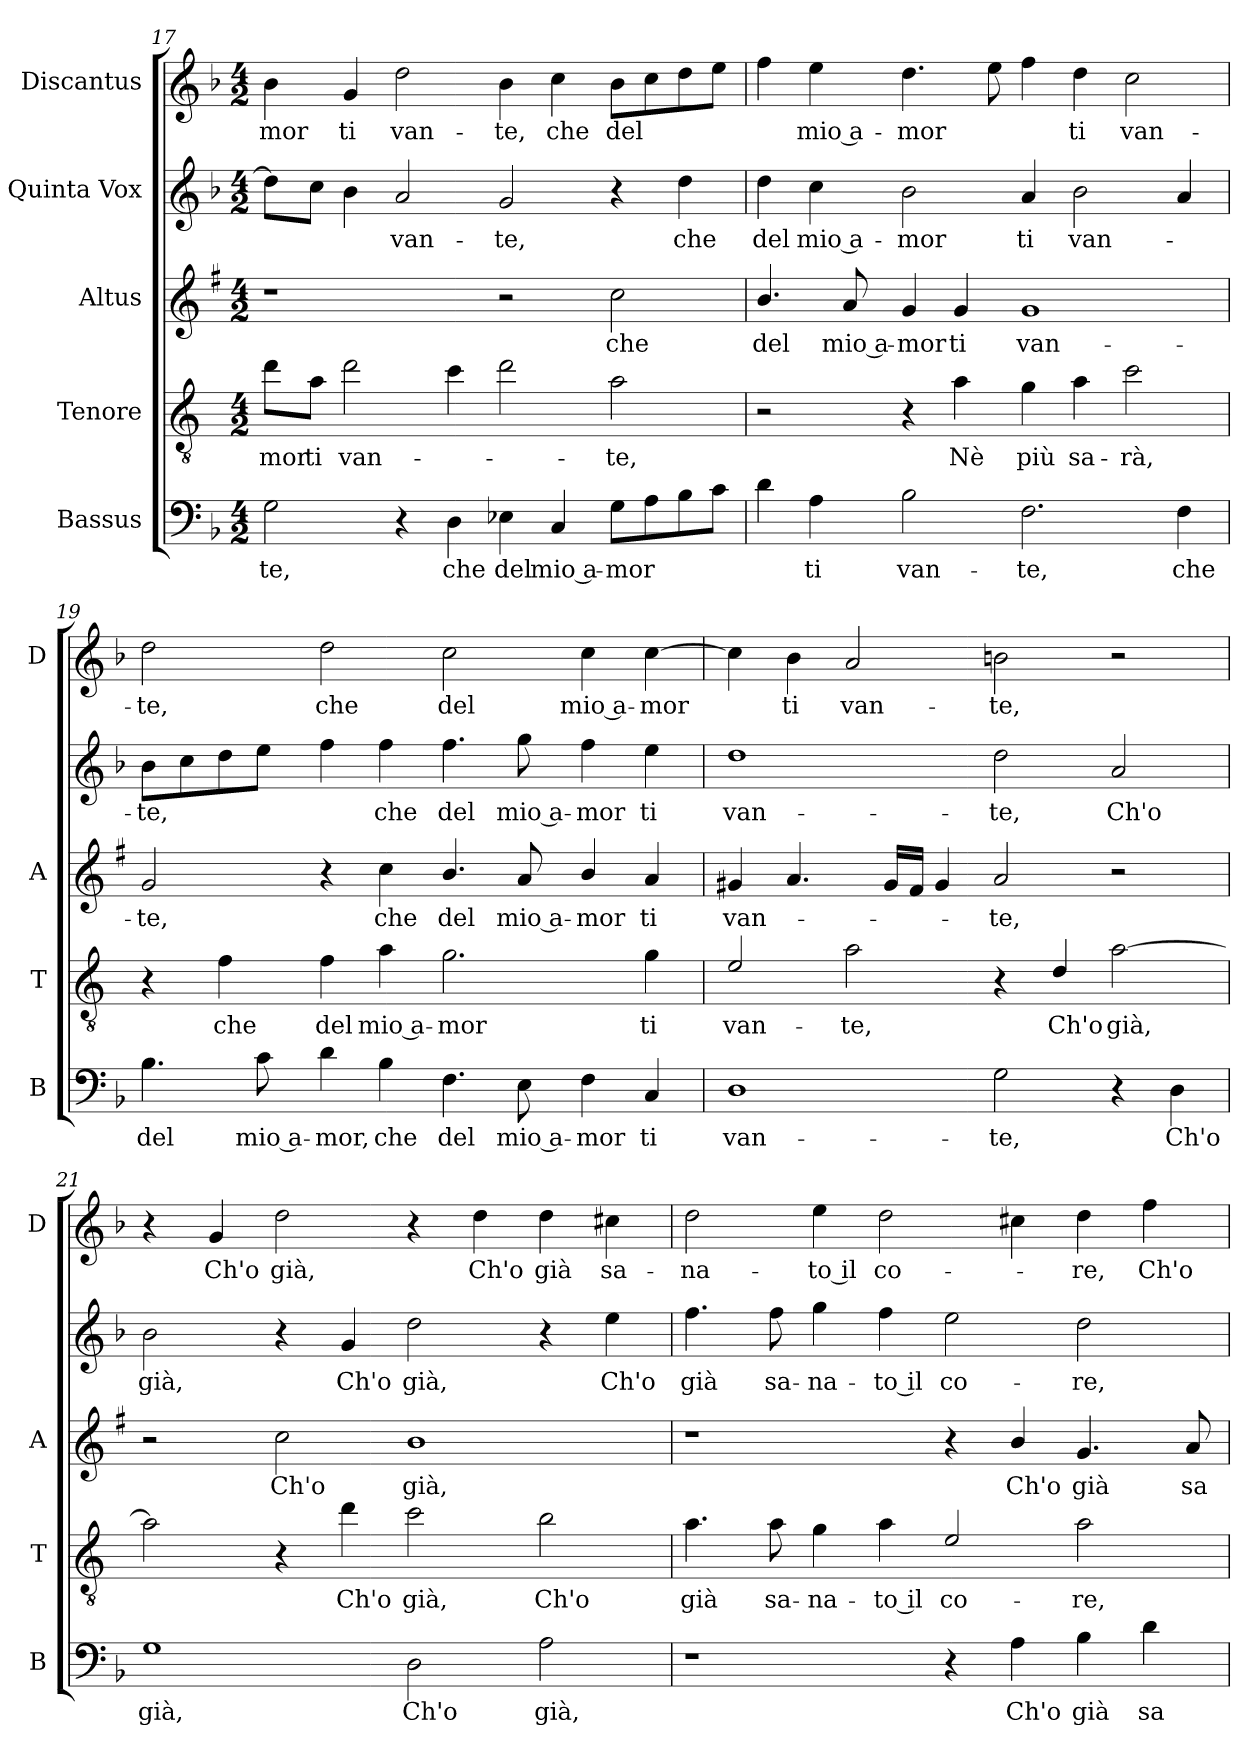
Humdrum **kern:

**kern	**text	**kern	**text	**kern	**text	**kern	**text	**kern	**text
*part5	*part5	*part4	*part4	*part3	*part3	*part2	*part2	*part1	*part1
*staff5	*staff5	*staff4	*staff4	*staff3	*staff3	*staff2	*staff2	*staff1	*staff1
*I"Bassus	*	*I"Tenore	*	*I"Altus	*	*I"Quinta Vox	*	*I"Discantus	*
*I'B	*	*I'T	*	*I'A	*	*	*	*I'D	*
!!LO:LB:g=z
*clefF4	*	*clefGv2	*	*clefG2	*	*clefG2	*	*clefG2	*
*	*	*ITrd4c7	*	*ITrd1c2	*	*	*	*	*
*k[b-]	*	*k[b-]	*	*k[b-]	*	*k[b-]	*	*k[b-]	*
*F:	*	*F:	*	*F:	*	*F:	*	*F:	*
*M4/2	*	*M4/2	*	*M4/2	*	*M4/2	*	*M4/2	*
=17	=17	=17	=17	=17	=17	=17	=17	=17	=17
!	!LO:LY:b	!	!LO:LY:b	!	!	!	!	!	!LO:LY:b
2G\	-te,	8g\L	-mor	1r	.	8dd\L]	.	4b-\	-mor
!	!	!	!LO:LY:b	!	!	!	!	!	!
.	.	8d\J	ti	.	.	8cc\J	.	.	.
!	!	!	!LO:LY:b	!	!	!	!	!	!LO:LY:b
.	.	2g\	van-	.	.	4b-\	.	4g/	ti
!	!	!	!	!	!	!	!LO:LY:b	!	!LO:LY:b
4r	.	.	.	.	.	2a/	van-	2dd\	van-
!	!LO:LY:b	!	!	!	!	!	!	!	!
4D\	che	4f\	.	.	.	.	.	.	.
!	!LO:LY:b	!	!	!	!	!	!LO:LY:b	!	!LO:LY:b
4E-X\	del	2g\	.	2r	.	2g/	-te,	4b-\	-te,
!	!LO:LY:b	!	!	!	!	!	!	!	!LO:LY:b
4C/	mio a-	.	.	.	.	.	.	4cc\	che
!	!LO:LY:b	!	!LO:LY:b	!	!LO:LY:b	!	!	!	!LO:LY:b
8G\L	-mor	2d\	-te,	2b-\	che	4r	.	8b-\L	del
8A\	.	.	.	.	.	.	.	8cc\	.
!	!	!	!	!	!	!	!LO:LY:b	!	!
8B-\	.	.	.	.	.	4dd\	che	8dd\	.
8c\J	.	.	.	.	.	.	.	8ee\J	.
=18	=18	=18	=18	=18	=18	=18	=18	=18	=18
!	!	!	!	!	!LO:LY:b	!	!LO:LY:b	!	!
4d\	.	2r	.	4.a/	del	4dd\	del	4ff\	.
!	!LO:LY:b	!	!	!	!	!	!LO:LY:b	!	!LO:LY:b
4A\	ti	.	.	.	.	4cc\	mio a-	4ee\	mio a-
!	!	!	!	!	!LO:LY:b	!	!	!	!
.	.	.	.	8g/	mio a-	.	.	.	.
!	!LO:LY:b	!	!	!	!LO:LY:b	!	!LO:LY:b	!	!LO:LY:b
2B-\	van-	4r	.	4f/	-mor	2b-\	-mor	4.dd\	-mor
!	!	!	!LO:LY:b	!	!LO:LY:b	!	!	!	!
.	.	4d\	Nè	4f/	ti	.	.	.	.
.	.	.	.	.	.	.	.	8ee\	.
!	!LO:LY:b	!	!LO:LY:b	!	!LO:LY:b	!	!LO:LY:b	!	!
2.F\	-te,	4c\	più	1f	van-	4a/	ti	4ff\	.
!	!	!	!LO:LY:b	!	!	!	!LO:LY:b	!	!LO:LY:b
.	.	4d\	sa-	.	.	2b-\	van-	4dd\	ti
!	!	!	!LO:LY:b	!	!	!	!	!	!LO:LY:b
.	.	2f\	-rà,	.	.	.	.	2cc\	van-
!	!LO:LY:b	!	!	!	!	!	!	!	!
4F\	che	.	.	.	.	4a/	.	.	.
=19	=19	=19	=19	=19	=19	=19	=19	=19	=19
!	!LO:LY:b	!	!	!	!LO:LY:b	!	!LO:LY:b	!	!LO:LY:b
4.B-\	del	4r	.	2f/	-te,	8b-\L	-te,	2dd\	-te,
.	.	.	.	.	.	8cc\	.	.	.
!	!	!	!LO:LY:b	!	!	!	!	!	!
.	.	4B-\	che	.	.	8dd\	.	.	.
!	!LO:LY:b	!	!	!	!	!	!	!	!
8c\	mio a-	.	.	.	.	8ee\J	.	.	.
!	!LO:LY:b	!	!LO:LY:b	!	!	!	!	!	!LO:LY:b
4d\	-mor,	4B-\	del	4r	.	4ff\	.	2dd\	che
!	!LO:LY:b	!	!LO:LY:b	!	!LO:LY:b	!	!LO:LY:b	!	!
4B-\	che	4d\	mio a-	4b-\	che	4ff\	che	.	.
!	!LO:LY:b	!	!LO:LY:b	!	!LO:LY:b	!	!LO:LY:b	!	!LO:LY:b
4.F\	del	2.c\	-mor	4.a/	del	4.ff\	del	2cc\	del
!	!LO:LY:b	!	!	!	!LO:LY:b	!	!LO:LY:b	!	!
8E\	mio a-	.	.	8g/	mio a-	8gg\	mio a-	.	.
!	!LO:LY:b	!	!	!	!LO:LY:b	!	!LO:LY:b	!	!LO:LY:b
4F\	-mor	.	.	4a/	-mor	4ff\	-mor	4cc\	mio a-
!	!LO:LY:b	!	!LO:LY:b	!	!LO:LY:b	!	!LO:LY:b	!	!LO:LY:b
4C/	ti	4c\	ti	4g/	ti	4ee\	ti	[4cc\	-mor
!!LO:PB:g=z
=20	=20	=20	=20	=20	=20	=20	=20	=20	=20
!	!LO:LY:b	!	!LO:LY:b	!	!LO:LY:b	!	!LO:LY:b	!	!
1D	van-	2A/	van-	4f#X/	van-	1dd	van-	4cc\]	.
!	!	!	!	!	!	!	!	!	!LO:LY:b
.	.	.	.	4.g/	.	.	.	4b-\	ti
!	!	!	!LO:LY:b	!	!	!	!	!	!LO:LY:b
.	.	2d\	-te,	.	.	.	.	2a/	van-
.	.	.	.	16f#/LL	.	.	.	.	.
.	.	.	.	16e/JJ	.	.	.	.	.
.	.	.	.	4f#/	.	.	.	.	.
!	!LO:LY:b	!	!	!	!LO:LY:b	!	!LO:LY:b	!	!LO:LY:b
2G\	-te,	4r	.	2g/	-te,	2dd\	-te,	2bn\	-te,
!	!	!	!LO:LY:b	!	!	!	!	!	!
.	.	4G/	Ch'o	.	.	.	.	.	.
!	!	!	!LO:LY:b	!	!	!	!LO:LY:b	!	!
4r	.	[2d\	già,	2r	.	2a/	Ch'o	2r	.
!	!LO:LY:b	!	!	!	!	!	!	!	!
4D\	Ch'o	.	.	.	.	.	.	.	.
=21	=21	=21	=21	=21	=21	=21	=21	=21	=21
!	!LO:LY:b	!	!	!	!	!	!LO:LY:b	!	!
1G	già,	2d\]	.	2r	.	2b-\	già,	4r	.
!	!	!	!	!	!	!	!	!	!LO:LY:b
.	.	.	.	.	.	.	.	4g/	Ch'o
!	!	!	!	!	!LO:LY:b	!	!	!	!LO:LY:b
.	.	4r	.	2b-\	Ch'o	4r	.	2dd\	già,
!	!	!	!LO:LY:b	!	!	!	!LO:LY:b	!	!
.	.	4g\	Ch'o	.	.	4g/	Ch'o	.	.
!	!LO:LY:b	!	!LO:LY:b	!	!LO:LY:b	!	!LO:LY:b	!	!
2D\	Ch'o	2f\	già,	1a	già,	2dd\	già,	4r	.
!	!	!	!	!	!	!	!	!	!LO:LY:b
.	.	.	.	.	.	.	.	4dd\	Ch'o
!	!LO:LY:b	!	!LO:LY:b	!	!	!	!	!	!LO:LY:b
2A\	già,	2e\	Ch'o	.	.	4r	.	4dd\	già
!	!	!	!	!	!	!	!LO:LY:b	!	!LO:LY:b
.	.	.	.	.	.	4ee\	Ch'o	4cc#X\	sa-
=22	=22	=22	=22	=22	=22	=22	=22	=22	=22
!	!	!	!LO:LY:b	!	!	!	!LO:LY:b	!	!LO:LY:b
1r	.	4.d\	già	1r	.	4.ff\	già	2dd\	-na-
!	!	!	!LO:LY:b	!	!	!	!LO:LY:b	!	!
.	.	8d\	sa-	.	.	8ff\	sa-	.	.
!	!	!	!LO:LY:b	!	!	!	!LO:LY:b	!	!LO:LY:b
.	.	4c\	-na-	.	.	4gg\	-na-	4ee\	-to il
!	!	!	!LO:LY:b	!	!	!	!LO:LY:b	!	!LO:LY:b
.	.	4d\	-to il	.	.	4ff\	-to il	2dd\	co-
!	!	!	!LO:LY:b	!	!	!	!LO:LY:b	!	!
4r	.	2A/	co-	4r	.	2ee\	co-	.	.
!	!LO:LY:b	!	!	!	!LO:LY:b	!	!	!	!
4A\	Ch'o	.	.	4a/	Ch'o	.	.	4cc#X\	.
!	!LO:LY:b	!	!LO:LY:b	!	!LO:LY:b	!	!LO:LY:b	!	!LO:LY:b
4B-\	già	2d\	-re,	4.f/	già	2dd\	-re,	4dd\	-re,
!	!LO:LY:b	!	!	!	!	!	!	!	!LO:LY:b
4d\	sa-	.	.	.	.	.	.	4ff\	Ch'o
!	!	!	!	!	!LO:LY:b	!	!	!	!
.	.	.	.	8g/	sa-	.	.	.	.
=	=	=	=	=	=	=	=	=	=
*-	*-	*-	*-	*-	*-	*-	*-	*-	*-
